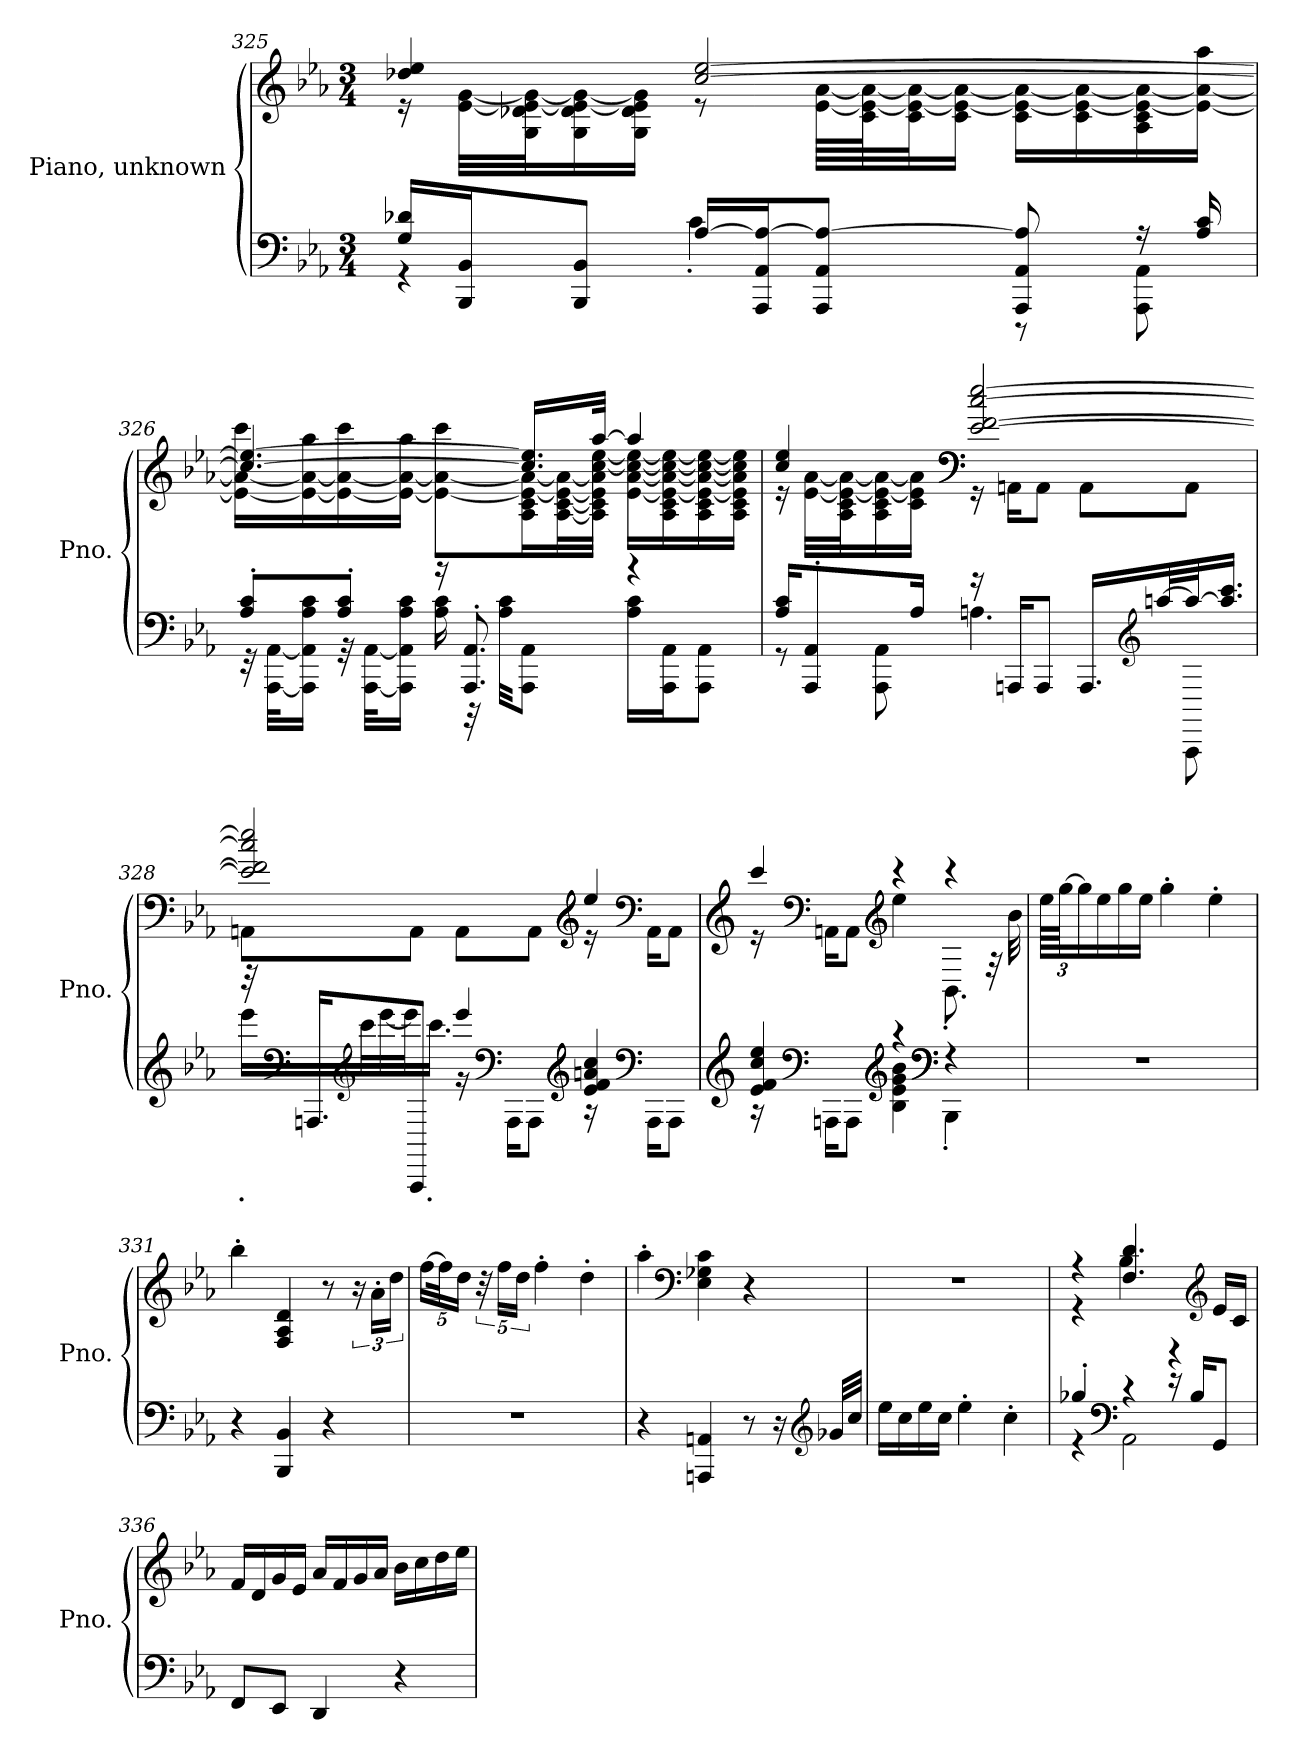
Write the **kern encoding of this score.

**kern	**kern
*part1	*part1
*staff2	*staff1
*I"Piano, unknown	*
*I'Pno.	*
!!LO:PB:g=z
*clefF4	*clefG2
*k[b-e-a-]	*k[b-e-a-]
*M3/4	*M3/4
=325	=325
*^	*^
16G/ 16d-X/LL	4r	4dd-X/ 4ee-/	16r
16BBB-/ 16BB-/J	.	.	[32e-\ [32g\LLL
.	.	.	32G\ 32d-X\ 32e-\_ 32g\_J
8BBB-/ 8BB-/J	.	.	16G\ 16d-\ 16e-\_ 16g\_
.	.	.	16G\ 16d-\ 16e-\] 16g\]JJ
[16A-/LL	4c'\	[2cc/ [2ee-/	8r
16AAA-/ 16AA-/ 16A-/_J	.	.	.
8AAA-/ 8AA-/ 8A-/_J	.	.	[64e-\ [64a-\LLLL
.	.	.	64c\ 64e-\_ 64a-\_J
.	.	.	32c\ 32e-\_ 32a-\_J
.	.	.	16c\ 16e-\_ 16a-\_JJ
8AAA-/ 8AA-/ 8A-/]	8r	.	16c\ 16e-\_ 16a-\_LL
.	.	.	16c\ 16e-\_ 16a-\_
16r	8AAA-\ 8AA-\	.	16A-\ 16c\ 16e-\_ 16a-\_
16A-/ 16c/	.	.	16e-\_ 16a-\_ 16aa-\JJ
!!LO:LB:g=z	!!
=326	=326	=326	=326
8A-/' 8c/'L	32r	4.cc/_ 4.ee-/_	16e-\_ 16a-\_ 16ccc\LL
.	[32AAA-\ [32AA-\KLL	.	.
.	16AAA-\] 16AA-\] 16A-\ 16c\JJ	.	16e-\_ 16a-\_ 16aa-\
8A-/' 8c/'J	32r	.	16e-\_ 16a-\_ 16ccc\
.	[32AAA-\ [32AA-\KLL	.	.
.	16AAA-\] 16AA-\] 16A-\ 16c\JJ	.	16e-\_ 16a-\_ 16aa-\JJ
16r	16A-\ 16c\	.	8e-\_ 8a-\_ 8ccc\L
8.AAA-/' 8.AA-/'	32r	.	.
.	32A-\ 32c\KKL	.	.
.	8AAA-\ 8AA-\J	16.cc/] 16.ee-/]LL	16A-\ 16c\ 16e-\_ 16a-\_L
.	.	.	[32A-\ [32c\ 32e-\_ 32a-\_L
.	.	[32aa-/JJk	32A-\] 32c\] 32e-\] 32a-\] [32cc\ [32ee-\JJJ
4r	16A-\ 16c\LL	4aa-/]	[16e-\ [16a-\ 16cc\_ 16ee-\_LL
.	16AAA-\ 16AA-\J	.	16A-\ 16c\ 16e-\_ 16a-\_ 16cc\_ 16ee-\_
.	8AAA-\ 8AA-\J	.	16A-\ 16c\ 16e-\_ 16a-\_ 16cc\_ 16ee-\_
.	.	.	16A-\ 16c\ 16e-\] 16a-\] 16cc\] 16ee-\]JJ
!!LO:LB:g=z	!!
=327	=327	=327	=327
16A-/ 16c/KL	8r	4cc/ 4ee-/	16r
8AAA-/' 8AA-/'	.	.	[32e-\ [32a-\LLL
.	.	.	32A-\ 32c\ 32e-\_ 32a-\_J
.	8AAA-\ 8AA-\	.	16A-\ 16c\ 16e-\_ 16a-\_
16A-/Jk	.	.	16c\ 16e-\] 16a-\]JJ
*	*	*clefF4	*
16r	4.An\	[2e-/ [2f/ [2cc/ [2ee-/	16r
16AAAn/KL	.	.	16AAn\KL
8AAA/J	.	.	8AA\J
16.AAA/LL	.	.	8AA\L
*clefG2	*	*	*
[32aan/L	.	.	.
32aa/J_	8AAA\	.	8AA\J
16.aa/] 16.ccc/JJ	.	.	.
!!LO:LB:g=z	!!
=328	=328	=328	=328
32r	16eee-'\LL	2e-/] 2f/] 2cc/] 2ee-/]	8AAn\L
*clefF4	*	*	*
16.AAAn/KL	.	.	.
*clefG2	*	*	*
.	32ccc\L	.	.
.	[32eee-\	.	.
8AAA/J	32eee-\J]	.	8AA\J
.	16.ccc'\JJ	.	.
4eee-/	16r	.	8AA\L
*clefF4	*	*	*
.	16AAA\KL	.	.
.	8AAA\J	.	8AA\J
*clefG2	*	*clefG2	*
4e-/ 4f/ 4an/ 4cc/	16r	4ee-/	16r
*clefF4	*	*clefF4	*
.	16AAA\KL	.	16AA\KL
.	8AAA\J	.	8AA\J
=329	=329	=329	=329
*clefG2	*	*clefG2	*
4e-/ 4f/ 4cc/ 4ee-/	16r	4ccc/	16r
*clefF4	*	*clefF4	*
.	16AAAn\KL	.	16AAn\KL
.	8AAA\J	.	8AA\J
*clefG2	*	*clefG2	*
4r	4B-\ 4e-\ 4g\ 4b-\	4r	4ee-\
*clefF4	*	*	*
4r	4BBB-'\	4r	8.BB-'\
.	.	.	32r
.	.	.	32b-\
*v	*v	*	*
*	*v	*v
!!LO:LB:g=z
=330	=330
*	*Xbrackettup
2.r	96ee-\LLLL
.	[96gg\JJ
.	24gg\]
.	16ee-\
.	16gg\
.	16ee-\JJ
.	4gg'\
.	4ee-'\
=331	=331
4r	4bb-'\
4BBB-/ 4BB-/	4F/ 4A-/ 4d/
4r	8r
*	*brackettup
.	24r
.	24a-'\LL
.	24dd\JJ
=332	=332
2.r	[20ff\LL
.	40ff\K]
.	20dd\JJ
.	40r
.	20ff\LL
.	20dd\JJ
.	4ff'\
.	4dd'\
=333	=333
4r	4aa-'\
*	*clefF4
4AAAn/ 4AAn/	4E-\ 4G-X\ 4c\
8r	4r
16r	.
*clefG2	*
32g-X/LLL	.
32cc/JJJ	.
=334	=334
16ee-\LL	2.r
16cc\	.
16ee-\	.
16cc\JJ	.
4ee-'\	.
4cc'\	.
!!LO:LB:g=z
=335	=335
*^	*^
4gg-X'/	4r	4r	4r
*clefF4	*	*	*
4r	2AA-\	4.F/ 4.d/	4B-\
16r	.	.	4r
16B-/KL	.	.	.
*	*	*clefG2	*
8GG/J	.	16e-/LL	.
.	.	16c/JJ	.
*v	*v	*	*
*	*v	*v
=336	=336
8FF/L	16f/LL
.	16d/
8EE-/J	16g/
.	16e-/JJ
4DD/	16a-/LL
.	16f/
.	16g/
.	16a-/JJ
4r	16b-\LL
.	16cc\
.	16dd\
.	16ee-\JJ
=	=
*-	*-
